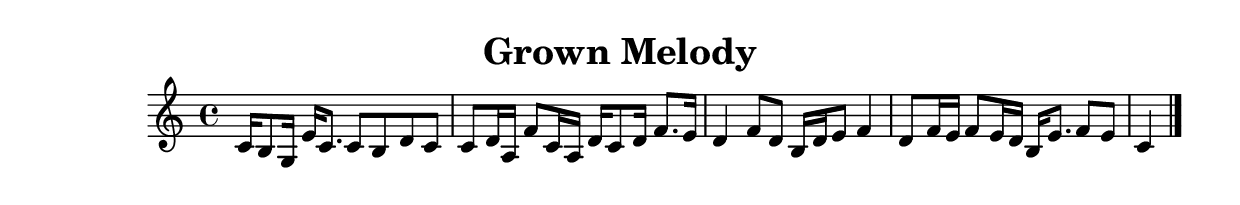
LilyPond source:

\header{title = "Grown Melody"}

\score{
\absolute {
 c'16 b8 g16 e'16 c'8. c'8 b8 d'8 c'8 c'8 d'16 a16 f'8 c'16 a16 d'16 c'8 d'16 f'8. e'16 d'4 f'8 d'8 b16 d'16 e'8 f'4 d'8 f'16 e'16 f'8 e'16 d'16 b16 e'8. f'8 e'8 c'4 \bar"|."

}
\midi{}
\layout{}
}
